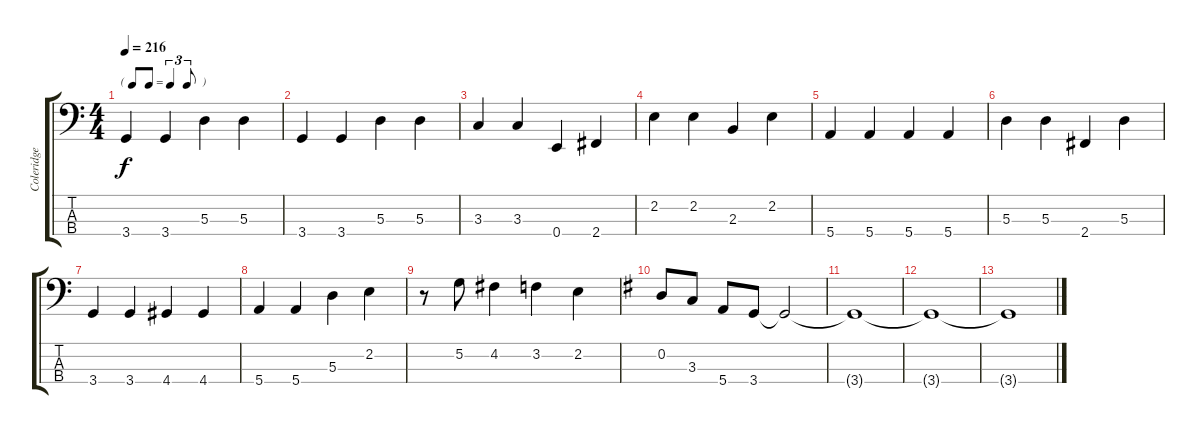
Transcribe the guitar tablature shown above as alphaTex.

\track ("Coleridge Goode" "Coleridge ") {instrument acousticbass}
\staff {score tabs}
\tuning (G2 D2 A1 E1) {hide}
\ts (4 4)
\tf triplet8th
\tempo 216
\clef f4
\ks c
3.4.4{dy f} 3.4.4 5.3.4 5.3.4 |
3.4.4 3.4.4 5.3.4 5.3.4 |
3.3.4 3.3.4 0.4.4 2.4.4 |
2.2.4 2.2.4 2.3.4 2.2.4 |
5.4.4 5.4.4 5.4.4 5.4.4 |
5.3.4 5.3.4 2.4.4 5.3.4 |
3.4.4 3.4.4 4.4.4 4.4.4 |
5.4.4 5.4.4 5.3.4 2.2.4 |
r.8 5.2.8 4.2.4 3.2.4 2.2.4 |
\ks g
0.2.8 3.3.8 5.4.8 3.4.8 3.4{t}.2 |
3.4{t}.1 |
3.4{t}.1 |
3.4{t}.1
